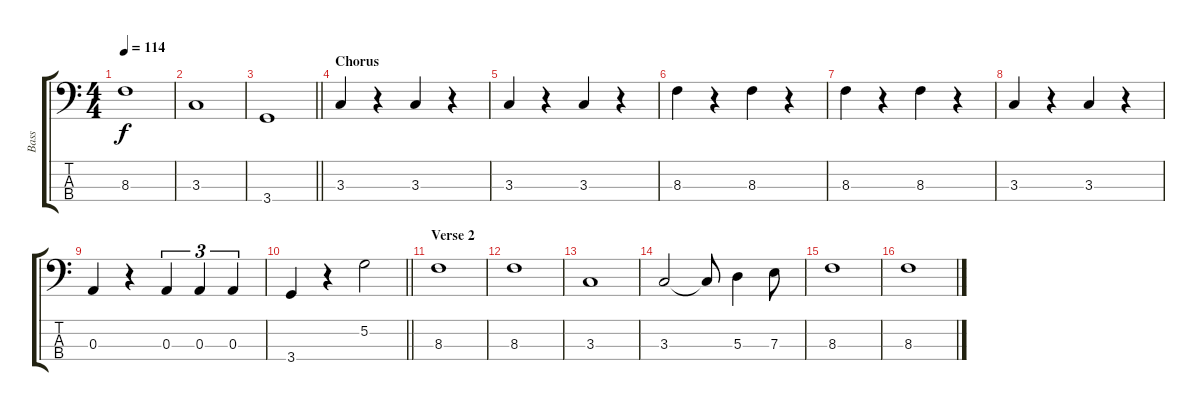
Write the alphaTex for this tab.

\track ("Bass" "Bass") {instrument electricbassfinger}
\staff {score tabs}
\tuning (G2 D2 A1 E1) {hide}
\ts (4 4)
\tempo 114
\clef f4
\ks c
8.3.1{dy f} |
3.3.1 |
\barLineRight lightlight
3.4.1 |
\section ("" "Chorus")
3.3.4 r.4 3.3.4 r.4 |
3.3.4 r.4 3.3.4 r.4 |
8.3.4 r.4 8.3.4 r.4 |
8.3.4 r.4 8.3.4 r.4 |
3.3.4 r.4 3.3.4 r.4 |
0.3.4 r.4 0.3.4{tu (3 2)} 0.3.4{tu (3 2)} 0.3.4{tu (3 2)} |
\barLineRight lightlight
3.4.4 r.4 5.2.2 |
\section ("" "Verse 2")
8.3.1 |
8.3.1 |
3.3.1 |
3.3.2 3.3{t}.8 5.3.4 7.3.8 |
8.3.1 |
8.3.1
